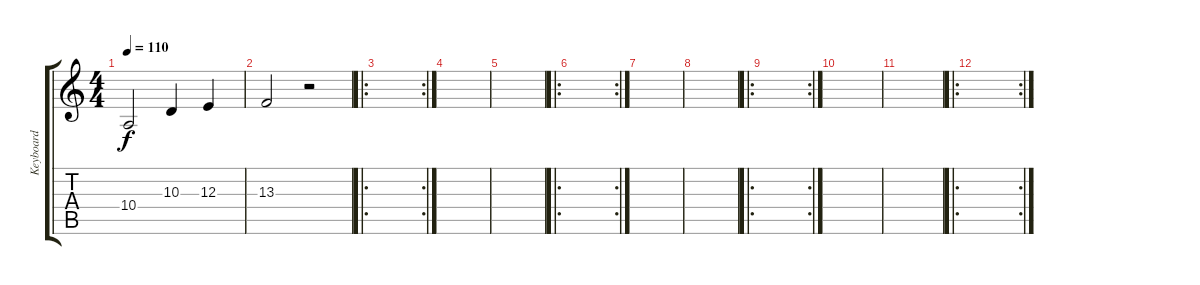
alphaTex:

\track ("Keyboard" "Keyboard") {instrument choiraahs}
\staff {score tabs}
\tuning (C4 Ab3 E3 B2 Gb2 Db2) {hide}
\ts (4 4)
\tempo 110
\clef g2
\ks c
10.4.2{dy f} 10.3.4 12.3.4 |
13.3.2 r.2 |
\ro
\rc 2
|
|
|
\ro
\rc 2
|
|
|
\ro
\rc 2
|
|
|
\ro
\rc 2
